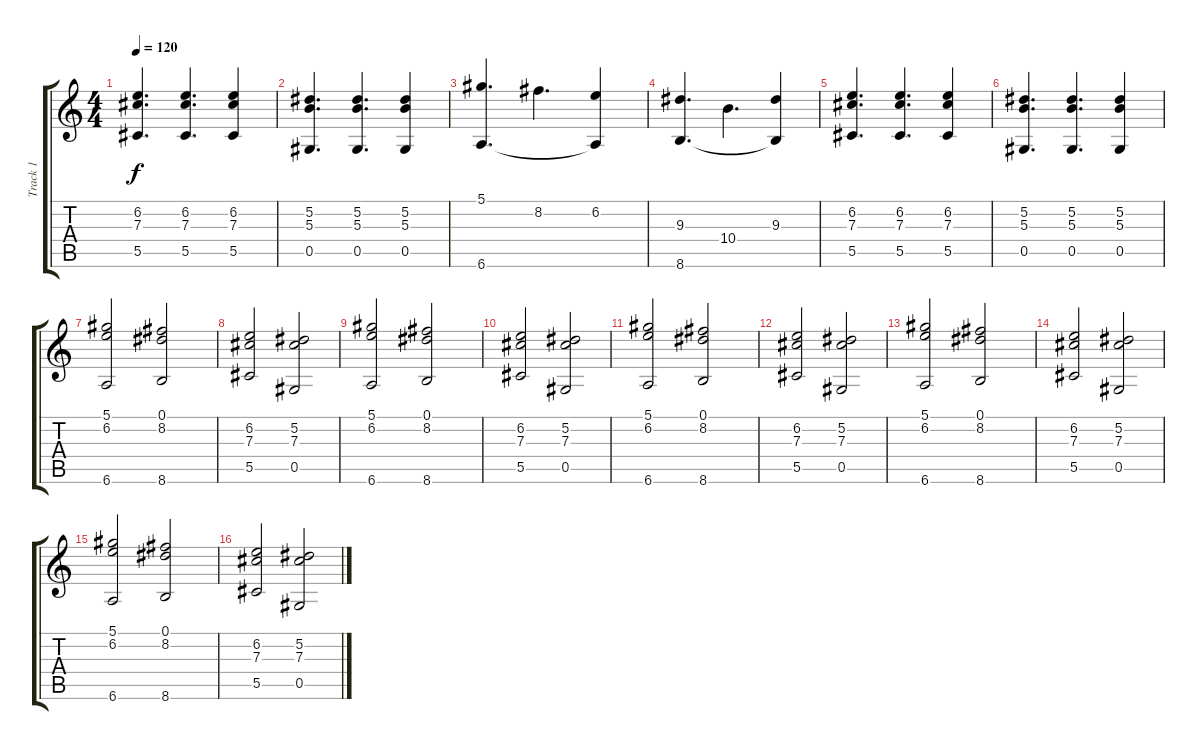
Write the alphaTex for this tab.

\track ("Track 1" "Track 1") {instrument acousticguitarsteel}
\staff {score tabs}
\tuning (Eb4 Bb3 Gb3 Db3 Ab2 Eb2) {hide}
\ts (4 4)
\tempo 120
\clef g2
\ks c
(6.2 7.3 5.5).4{d dy f} (6.2 7.3 5.5).4{d} (6.2 7.3 5.5).4 |
(5.2 5.3 0.5).4{d} (5.2 5.3 0.5).4{d} (5.2 5.3 0.5).4 |
(5.1 6.6).4{d} 8.2.4{d} (6.2 6.6{t}).4 |
(9.3 8.6).4{d} 10.4.4{d} (9.3 8.6{t}).4 |
(6.2 7.3 5.5).4{d} (6.2 7.3 5.5).4{d} (6.2 7.3 5.5).4 |
(5.2 5.3 0.5).4{d} (5.2 5.3 0.5).4{d} (5.2 5.3 0.5).4 |
(5.1 6.2 6.6).2 (0.1 8.2 8.6).2 |
(6.2 7.3 5.5).2 (5.2 7.3 0.5).2 |
(5.1 6.2 6.6).2 (0.1 8.2 8.6).2 |
(6.2 7.3 5.5).2 (5.2 7.3 0.5).2 |
(5.1 6.2 6.6).2 (0.1 8.2 8.6).2 |
(6.2 7.3 5.5).2 (5.2 7.3 0.5).2 |
(5.1 6.2 6.6).2 (0.1 8.2 8.6).2 |
(6.2 7.3 5.5).2 (5.2 7.3 0.5).2 |
(5.1 6.2 6.6).2 (0.1 8.2 8.6).2 |
(6.2 7.3 5.5).2 (5.2 7.3 0.5).2
